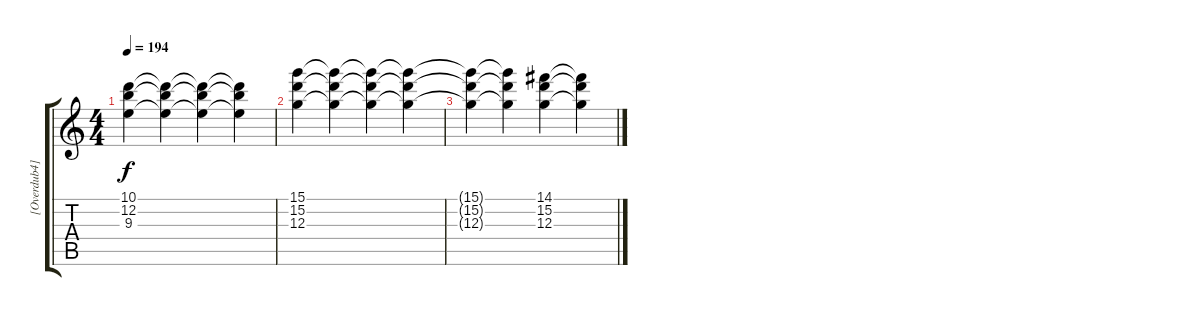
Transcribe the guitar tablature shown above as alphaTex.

\track ("[Overdub4]" "[Overdub4]") {instrument distortionguitar}
\staff {score tabs}
\tuning (E4 B3 G3 D3 A2 E2) {hide}
\ts (4 4)
\tempo 194
\clef g2
\ks c
(10.1 12.2 9.3).4{dy f} (10.1{t} 12.2{t} 9.3{t}).4{volume 6} (10.1{t} 12.2{t} 9.3{t}).4 (10.1{t} 12.2{t} 9.3{t}).4 |
(15.1 15.2 12.3).4 (15.1{t} 15.2{t} 12.3{t}).4{volume 5} (15.1{t} 15.2{t} 12.3{t}).4 (15.1{t} 15.2{t} 12.3{t}).4 |
(15.1{t} 15.2{t} 12.3{t}).4 (15.1{t} 15.2{t} 12.3{t}).4{volume 4} (14.1 15.2 12.3).4 (14.1{t} 15.2{t} 12.3{t}).4
